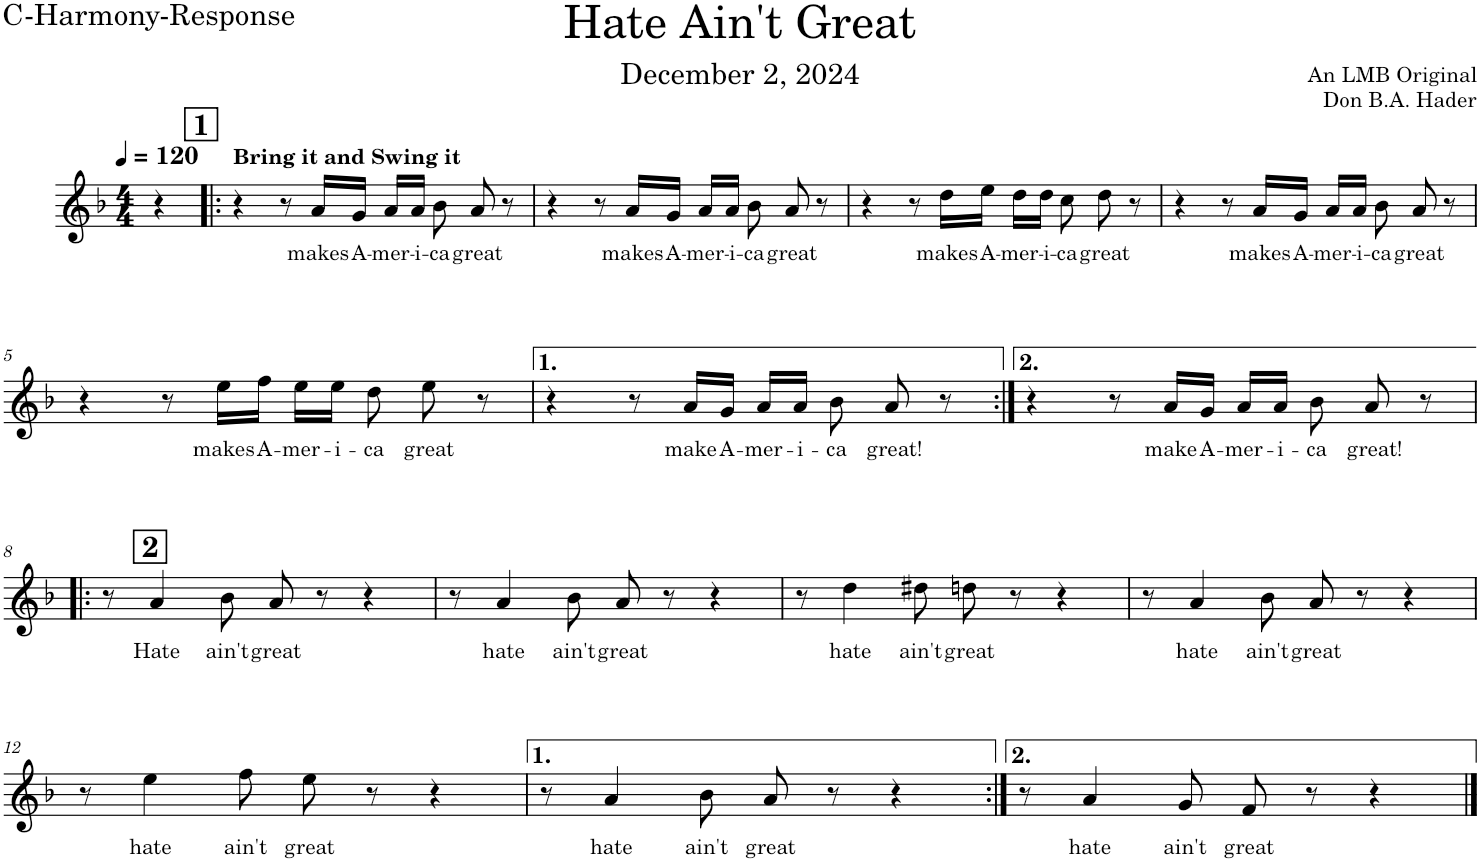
**kern	**text
*part1	*part1
*staff1	*staff1
*I"C Harmony	*
*I'C-2	*
*clefG2	*
*k[b-]	*
*M4/4	*
*MM120	*
=	=
4r	.
!!LO:REH:place=s1:a:B:cj:fs=14:t=1
=1!|:	=1!|:
!LO:TX:a:B:t=Bring it and Swing it	!
4r	.
8r	.
!	!LO:LY:b
16a/LL	makes
!	!LO:LY:b
16g/JJ	A-
!	!LO:LY:b
16a/LL	-mer-
!	!LO:LY:b
16a/JJ	-i-
!	!LO:LY:b
8b-\	-ca
!	!LO:LY:b
8a/	great
8r	.
=2	=2
4r	.
8r	.
!	!LO:LY:b
16a/LL	makes
!	!LO:LY:b
16g/JJ	A-
!	!LO:LY:b
16a/LL	-mer-
!	!LO:LY:b
16a/JJ	-i-
!	!LO:LY:b
8b-\	-ca
!	!LO:LY:b
8a/	great
8r	.
=3	=3
4r	.
8r	.
!	!LO:LY:b
16dd\LL	makes
!	!LO:LY:b
16ee\JJ	A-
!	!LO:LY:b
16dd\LL	-mer-
!	!LO:LY:b
16dd\JJ	-i-
!	!LO:LY:b
8cc\	-ca
!	!LO:LY:b
8dd\	great
8r	.
=4	=4
4r	.
8r	.
!	!LO:LY:b
16a/LL	makes
!	!LO:LY:b
16g/JJ	A-
!	!LO:LY:b
16a/LL	-mer-
!	!LO:LY:b
16a/JJ	-i-
!	!LO:LY:b
8b-\	-ca
!	!LO:LY:b
8a/	great
8r	.
!!LO:LB:g=z
=5	=5
4r	.
8r	.
!	!LO:LY:b
16ee\LL	makes
!	!LO:LY:b
16ff\JJ	A-
!	!LO:LY:b
16ee\LL	-mer-
!	!LO:LY:b
16ee\JJ	-i-
!	!LO:LY:b
8dd\	-ca
!	!LO:LY:b
8ee\	great
8r	.
=6	=6
4r	.
8r	.
!	!LO:LY:b
16a/LL	make
!	!LO:LY:b
16g/JJ	A-
!	!LO:LY:b
16a/LL	-mer-
!	!LO:LY:b
16a/JJ	-i-
!	!LO:LY:b
8b-\	-ca
!	!LO:LY:b
8a/	great!
8r	.
=7:|!	=7:|!
4r	.
8r	.
!	!LO:LY:b
16a/LL	make
!	!LO:LY:b
16g/JJ	A-
!	!LO:LY:b
16a/LL	-mer-
!	!LO:LY:b
16a/JJ	-i-
!	!LO:LY:b
8b-\	-ca
!	!LO:LY:b
8a/	great!
8r	.
!!LO:LB:g=z
!!LO:REH:place=s1:a:B:cj:fs=14:t=2:qo=0.5
=8!|:	=8!|:
8r	.
!	!LO:LY:b
4a/	Hate
!	!LO:LY:b
8b-\	ain't
!	!LO:LY:b
8a/	great
8r	.
4r	.
=9	=9
8r	.
!	!LO:LY:b
4a/	hate
!	!LO:LY:b
8b-\	ain't
!	!LO:LY:b
8a/	great
8r	.
4r	.
=10	=10
8r	.
!	!LO:LY:b
4dd\	hate
!	!LO:LY:b
8dd#X\	ain't
!	!LO:LY:b
8ddn\	great
8r	.
4r	.
=11	=11
8r	.
!	!LO:LY:b
4a/	hate
!	!LO:LY:b
8b-\	ain't
!	!LO:LY:b
8a/	great
8r	.
4r	.
!!LO:LB:g=z
=12	=12
8r	.
!	!LO:LY:b
4ee\	hate
!	!LO:LY:b
8ff\	ain't
!	!LO:LY:b
8ee\	great
8r	.
4r	.
=13	=13
8r	.
!	!LO:LY:b
4a/	hate
!	!LO:LY:b
8b-\	ain't
!	!LO:LY:b
8a/	great
8r	.
4r	.
=14:|!	=14:|!
8r	.
!	!LO:LY:b
4a/	hate
!	!LO:LY:b
8g/	ain't
!	!LO:LY:b
8f/	great
8r	.
4r	.
==	==
*-	*-
